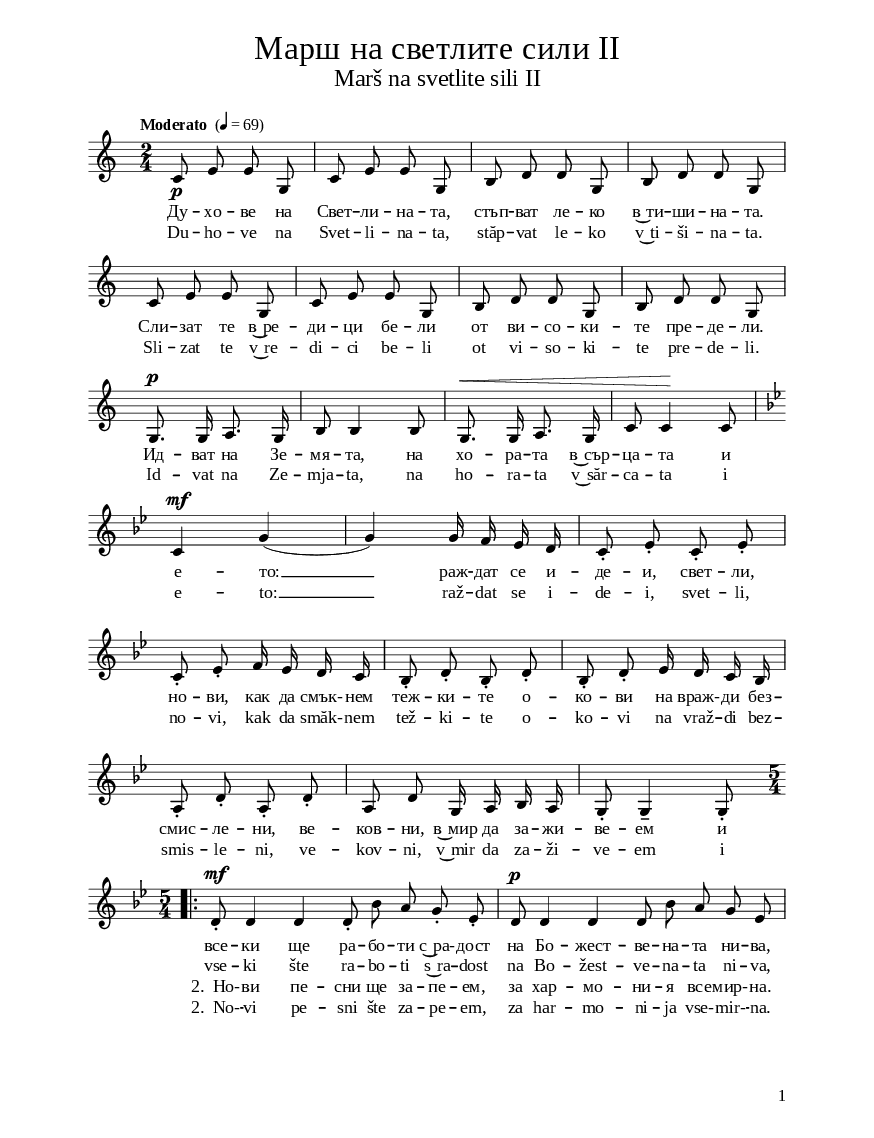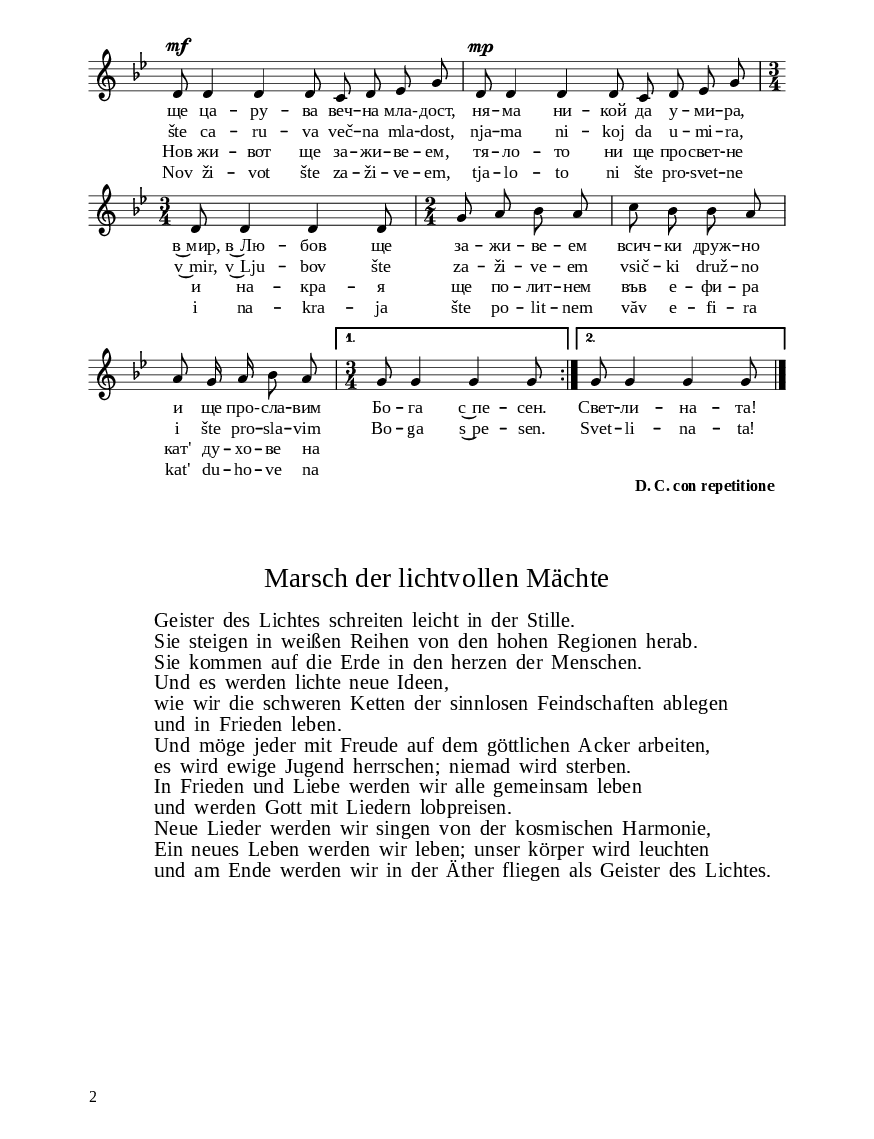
\version "2.24.1"

% include paper part and global functions
\include "include/globals.ily"

\bookpart {
  \label #'ref162_2
  \tocItem \markup "Марш на светлите сили II – Marš na svetlite sili II"
  \include "include/bookpart-paper.ily"
  \score {
    \include "include/score-layout.ily"

    \new Voice \relative c' {
      \clef treble
      \key c \major
      \time 2/4
      \tempoFunc "Moderato " 4 "69"

      \autoBeamOff


      c8 \p e e g, | c8 e e g, | b d d g, | b d d g, | \break

     c8 e e g, |c8 e e g, | b d d g, |  b d d g, | \break

      g8.^\p g16 a8. g16 | b8 b4 b8 | g8.^\< g16 a8. g16 |  c8 c4  \! c8 | \break

      \key g \minor  c4^\mf  g'4 (g4) g16 f es d |  c8\staccato es\staccato c\staccato es\staccato |\break

      c\staccato es\staccato f16 es d c | bes8\staccato d\staccato bes\staccato d\staccato | bes\staccato d\staccato es16 d c bes | a8\staccato d\staccato a\staccato d\staccato | a d g,16 a bes a | g8\staccato g4-- g8\staccato | \break

      \bar ".|:" \repeat volta 2 {

        \time 5/4 d'8\staccato^\mf d4 d4 d8\staccato bes'8 a g\staccato es\staccato |

        d8^\p  d4 d4 d8 bes'8 a8 g es | \break

        d8^\mf  d4  d4 d8 c d es g |

        d^\mp  d4 d4 d8 c8 d8 es g | \break

        \time 3/4 d8 d4 d4 d8 | \time 2/4 g8 a bes a |c bes bes a | \break

        a g16 a bes8 a8 |
        \time 3/4
      }

      \alternative {
        { g8 g4 g4 g8}
        { g8 g4 g4 g8\bar "|." }
      }


    }

    \addlyrics {
      Ду -- хо -- ве на Свет -- ли -- на -- та, стъп -- ват ле -- ко в~ти -- ши -- на -- та.

      Сли --  зат те в~ре -- ди -- ци бе -- ли от ви -- со -- ки -- те пре -- де -- ли.

      Ид  -- ват на Зе -- мя -- та, на хо -- ра -- та в~сър -- ца -- та

      и е -- то: __ раж -- дат се и -- де -- и, свет --  ли, но -- ви,

      как да "смък-" -- нем теж -- ки -- те о -- ко -- ви на

      "враж-" -- ди без -- смис -- ле -- ни, ве -- ков -- ни, в~мир да за -- жи -- ве -- ем



      и все -- ки ще ра -- бо -- ти "с~ра-" -- дост на Бо -- жест -- ве -- на -- та ни -- ва,

      ще ца -- ру -- ва веч -- на "мла-" -- дост, ня -- ма ни -- кой да у -- ми -- ра,

      в~мир, в~Лю -- бов ще за -- жи -- ве -- ем

      всич -- ки друж -- но и ще "про-" -- сла -- вим Бо -- га с~пе -- сен. Свет -- ли -- на -- та!






    }

    \addlyrics {
      Du -- ho -- ve na Svet -- li -- na -- ta, stăp -- vat le -- ko v~ti -- ši -- na -- ta.

      Sli --  zat te v~re -- di -- ci be -- li ot vi -- so -- ki -- te pre -- de -- li.

      Id  -- vat na Ze -- mja -- ta, na ho -- ra -- ta v~săr -- ca -- ta

      i e -- to: __ raž -- dat se i -- de -- i, svet --  li, no -- vi,

      kak da "smăk-" -- nem tež -- ki -- te o -- ko -- vi na

      vraž -- di bez -- smis -- le -- ni, ve -- kov -- ni, v~mir da za -- ži -- ve -- em



      i vse -- ki šte ra -- bo -- ti s~ra -- dost na Bo -- žest -- ve -- na -- ta ni -- va,

      šte ca -- ru -- va več -- na mla -- dost, nja -- ma ni -- koj da u -- mi -- ra,

      v~mir, v~Lju -- bov šte za -- ži -- ve -- em

      vsič -- ki druž -- no i šte pro -- sla -- vim Bo -- ga s~pe -- sen. Svet -- li -- na -- ta!

    }


    \addlyrics {
      " " " " " " " " " " " " " " " "

      " " " " " " " " " " " " " " " "

      " " " " " " " " " " " " " " " " " "

      " " " " " " " " " " " " " " " " " " " " " " " " " " " "

      " " " " " " " " " " " " " " " " " "    " " " " " " " " " " " " " " " " " " " " " " " " " " " "

      " " " " " " " " " " " " " " " " " "    " " " " " " " " " " " " " " " " " " " " " " " " " " " "

      "2.  Но-"   -- ви пе -- сни ще за -- пе -- ем, за хар -- мо -- ни -- я все -- "мир-" -- на.

      Нов жи -- вот ще за -- жи -- ве -- ем, тя -- ло -- то ни ще про -- свет -- не

      и на -- кра -- я ще по -- лит -- нем във е -- фи -- ра кат' ду -- хо -- ве на


      " " " " " " " " " " " " " " " " " "

      " " " " " " " " " " " " " " " " " "
    }

    \addlyrics {
      " " " " " " " " " " " " " " " "

      " " " " " " " " " " " " " " " "

      " " " " " " " " " " " " " " " " " "

      " " " " " " " " " " " " " " " " " " " " " " " " " " " "

      " " " " " " " " " " " " " " " " " "    " " " " " " " " " " " " " " " " " " " " " " " " " " " "

      " " " " " " " " " " " " " " " " " "    " " " " " " " " " " " " " " " " " " " " " " " " " " " "

      "2.  No-"   -- vi pe -- sni šte za -- pe -- em, za har -- mo -- ni -- ja "vse-" -- "mir-" -- na.

      Nov ži -- vot šte za -- ži -- ve -- em, tja -- lo -- to ni šte pro -- svet -- ne

      i na -- kra -- ja šte po -- lit -- nem văv e -- fi -- ra kat' du -- ho -- ve na


      " " " " " " " " " " " " " " " " " "

      " " " " " " " " " " " " " " " " " "
    }


    \header {
      title = \titleFunc "Марш на светлите сили II" "Marš na svetlite sili II"
    }

    \midi{}

  } % score

  \markup \dc-one "D. C. con repetitione"

  \markup \empty-two

  % include foreign translation(s) of the song
  \version "2.24.0"

\markup \fill-line { \fontsize #deTitleFontSize "Marsch der lichtvollen Mächte" }
\markup \null
\markup \null
\markup \fontsize #deCoupletFontSize {
  \hspace #5
  \override #`(baseline-skip . ,deCoupletBaselineSkip)

  \column {

    \line { " "Geister des Lichtes schreiten leicht in der Stille. }

    \line { " "Sie steigen in weißen Reihen von den hohen Regionen herab. }

    \line { " "Sie kommen auf die Erde in den herzen der Menschen. }

    \line { " "Und es werden lichte neue Ideen, }

    \line { " "    wie wir die schweren Ketten der sinnlosen Feindschaften ablegen}
    \line { " "und in Frieden leben.  }

    \line {
      " "Und möge jeder mit Freude auf dem göttlichen Acker arbeiten,
    }
    \line { " "es wird ewige Jugend herrschen; niemad wird sterben. }

    \line { " "In Frieden und Liebe werden wir alle gemeinsam leben }

    \line { " "    und werden Gott mit Liedern lobpreisen.  }

    \line { " "Neue Lieder werden wir singen von der kosmischen Harmonie, }

    \line { " "Ein neues Leben werden wir leben; unser körper wird leuchten  }

    \line { " "und am Ende werden wir in der Äther fliegen als Geister des Lichtes.  }

  }
}


} % bookpart

% Più mosso
%
